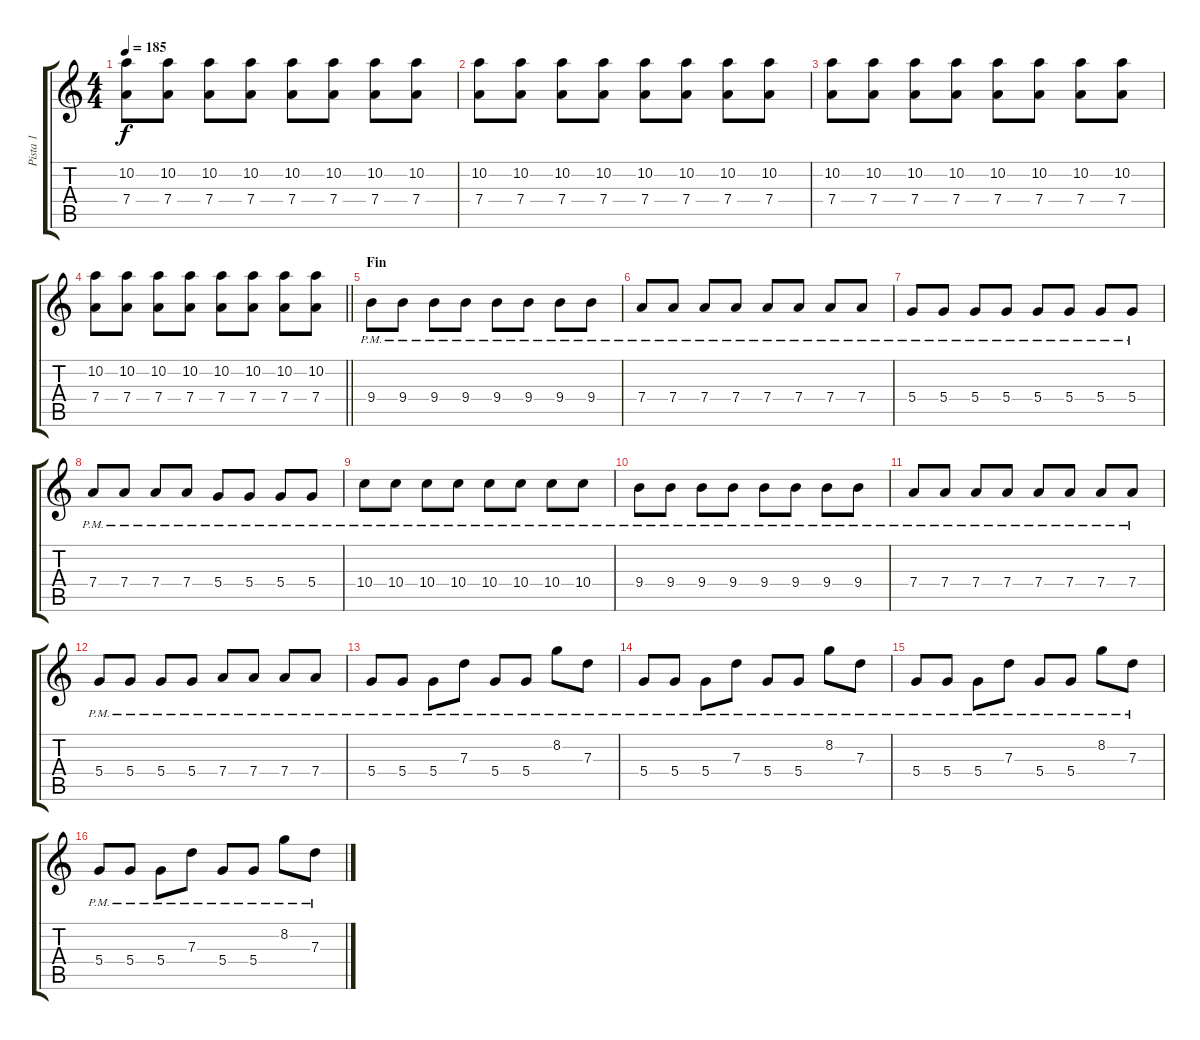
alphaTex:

\track ("Pista 1" "Pista 1") {instrument distortionguitar}
\staff {score tabs}
\tuning (E4 B3 G3 D3 A2 E2) {hide}
\ts (4 4)
\tempo 185
\clef g2
\ks c
(10.2 7.4).8{dy f} (10.2 7.4).8 (10.2 7.4).8 (10.2 7.4).8 (10.2 7.4).8 (10.2 7.4).8 (10.2 7.4).8 (10.2 7.4).8 |
(10.2 7.4).8 (10.2 7.4).8 (10.2 7.4).8 (10.2 7.4).8 (10.2 7.4).8 (10.2 7.4).8 (10.2 7.4).8 (10.2 7.4).8 |
(10.2 7.4).8 (10.2 7.4).8 (10.2 7.4).8 (10.2 7.4).8 (10.2 7.4).8 (10.2 7.4).8 (10.2 7.4).8 (10.2 7.4).8 |
\barLineRight lightlight
(10.2 7.4).8 (10.2 7.4).8 (10.2 7.4).8 (10.2 7.4).8 (10.2 7.4).8 (10.2 7.4).8 (10.2 7.4).8 (10.2 7.4).8 |
\section ("" "Fin")
9.4{pm}.8 9.4{pm}.8 9.4{pm}.8 9.4{pm}.8 9.4{pm}.8 9.4{pm}.8 9.4{pm}.8 9.4{pm}.8 |
7.4{pm}.8 7.4{pm}.8 7.4{pm}.8 7.4{pm}.8 7.4{pm}.8 7.4{pm}.8 7.4{pm}.8 7.4{pm}.8 |
5.4{pm}.8 5.4{pm}.8 5.4{pm}.8 5.4{pm}.8 5.4{pm}.8 5.4{pm}.8 5.4{pm}.8 5.4{pm}.8 |
7.4{pm}.8 7.4{pm}.8 7.4{pm}.8 7.4{pm}.8 5.4{pm}.8 5.4{pm}.8 5.4{pm}.8 5.4{pm}.8 |
10.4{pm}.8 10.4{pm}.8 10.4{pm}.8 10.4{pm}.8 10.4{pm}.8 10.4{pm}.8 10.4{pm}.8 10.4{pm}.8 |
9.4{pm}.8 9.4{pm}.8 9.4{pm}.8 9.4{pm}.8 9.4{pm}.8 9.4{pm}.8 9.4{pm}.8 9.4{pm}.8 |
7.4{pm}.8 7.4{pm}.8 7.4{pm}.8 7.4{pm}.8 7.4{pm}.8 7.4{pm}.8 7.4{pm}.8 7.4{pm}.8 |
5.4{pm}.8 5.4{pm}.8 5.4{pm}.8 5.4{pm}.8 7.4{pm}.8 7.4{pm}.8 7.4{pm}.8 7.4{pm}.8 |
5.4{pm}.8 5.4{pm}.8 5.4{pm}.8 7.3{pm}.8 5.4{pm}.8 5.4{pm}.8 8.2{pm}.8 7.3{pm}.8 |
5.4{pm}.8 5.4{pm}.8 5.4{pm}.8 7.3{pm}.8 5.4{pm}.8 5.4{pm}.8 8.2{pm}.8 7.3{pm}.8 |
5.4{pm}.8 5.4{pm}.8 5.4{pm}.8 7.3{pm}.8 5.4{pm}.8 5.4{pm}.8 8.2{pm}.8 7.3{pm}.8 |
5.4{pm}.8 5.4{pm}.8 5.4{pm}.8 7.3{pm}.8 5.4{pm}.8 5.4{pm}.8 8.2{pm}.8 7.3{pm}.8
